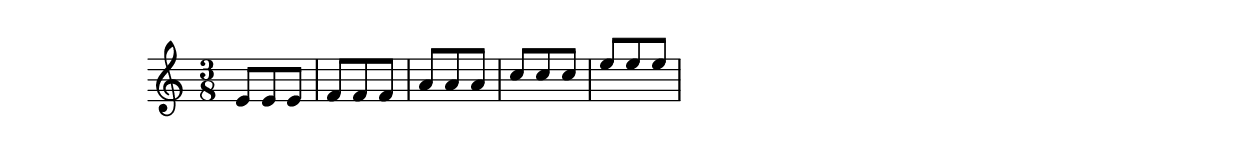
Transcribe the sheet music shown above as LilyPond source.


\version "2.1.7"
\header {

texidoc = "Upstem notes before a barline are printed with some extra
space. This is an optical correction similar to juxtaposed stems.
"

}

sd = \property Voice.Stem \set #'direction = #-1
su = \property Voice.Stem \set #'direction = #1
\score { \notes\relative e'
{

%\property Staff.StaffSpacing \override #'stem-spacing-correction = #0.5
%\property Staff.NoteSpacing \override #'stem-spacing-correction = #0.5

\time 3/8
\su
e8 e e
f f f
a a a
c c c
e e e
}
\paper { raggedright = ##t}
}

